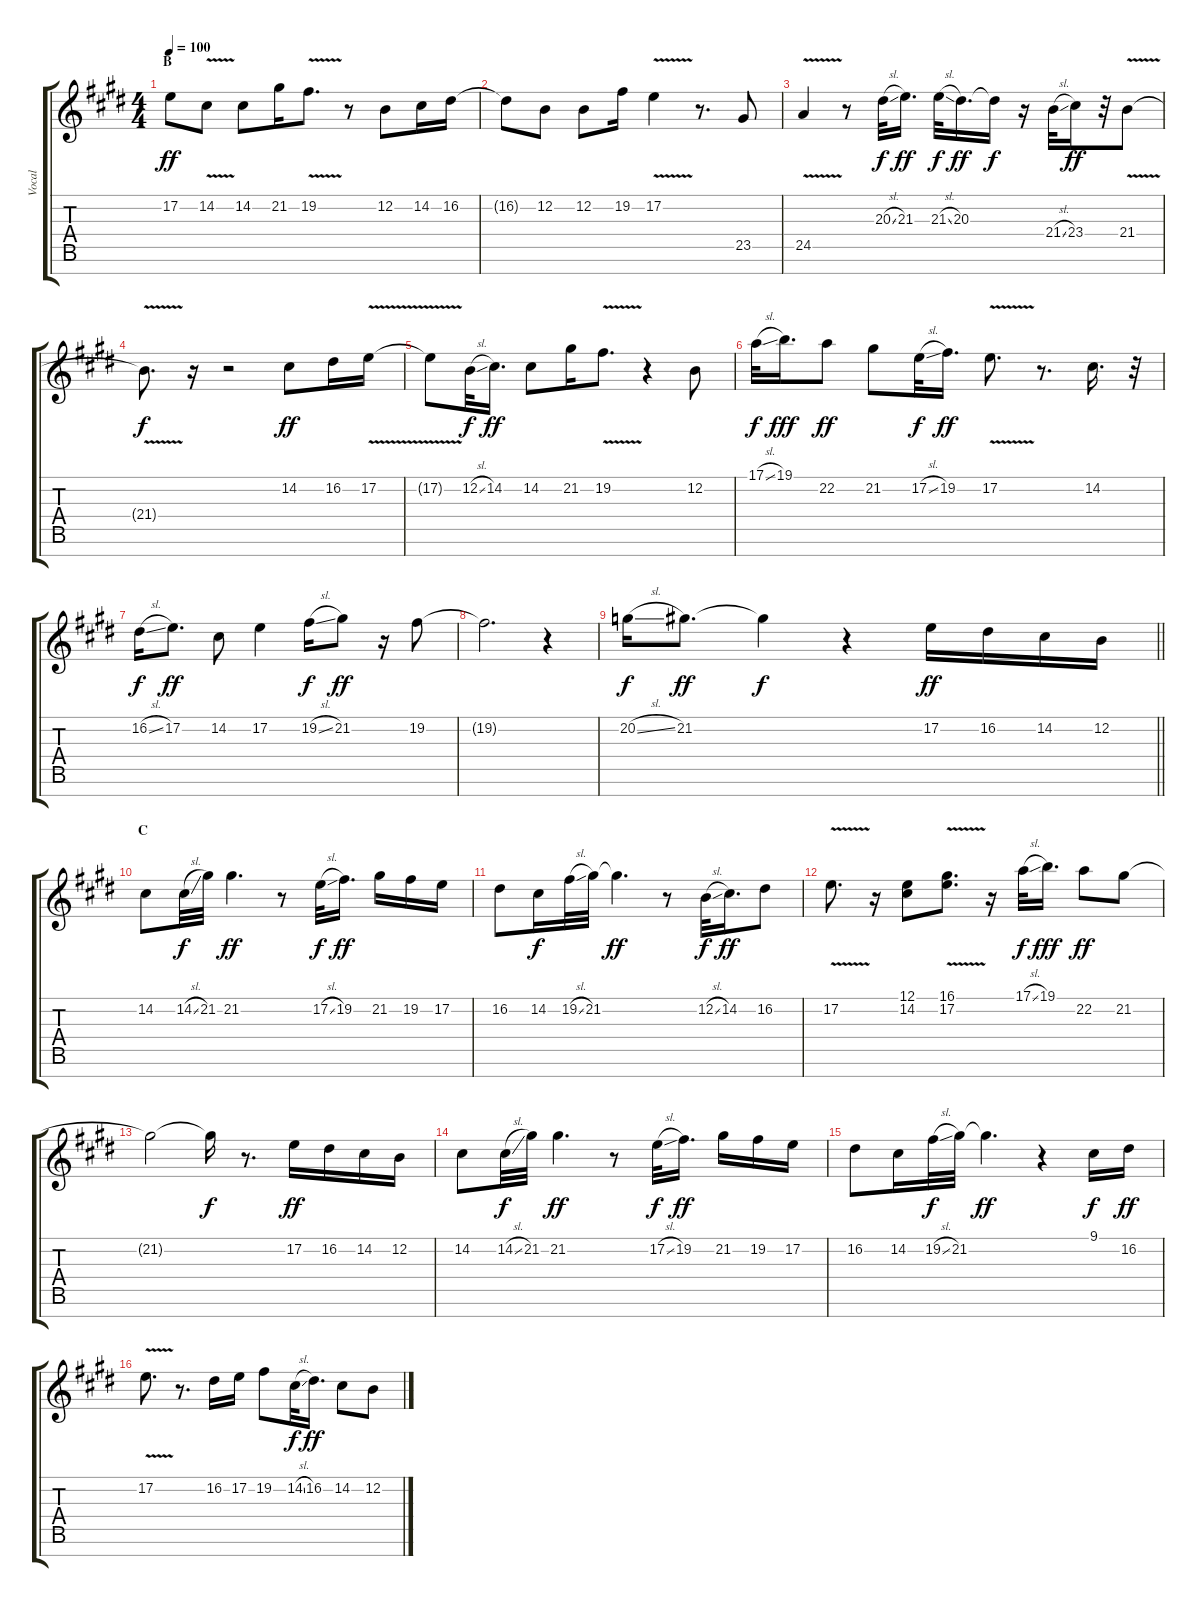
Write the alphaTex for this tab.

\track ("Vocal" "Vocal") {instrument recorder}
\staff {score tabs}
\tuning (E4 B3 G3 D3 A2 E2 B1) {hide}
\ts (4 4)
\section ("" "B")
\tempo 100
\clef g2
\ks e
17.2{t}.8{dy ff} 14.2{v}.8 14.2.8 21.2.16 19.2{v}.8{d} r.8 12.2.8 14.2.16 16.2.16 |
16.2{t}.8 12.2.8 12.2.8 19.2.16 17.2{v}.4 r.8{d} 23.5.8 |
24.5{v}.4 r.8 20.3{sl}.32{dy f} 21.3.16{d dy ff} 21.3{sl}.32{dy f} 20.3.16{d dy ff} 20.3{t}.16{dy f} r.16 21.4{sl}.32 23.4.16{dy ff} r.32 21.4{v}.8 |
21.4{t}.8{d dy f} r.16 r.2 14.2.8{dy ff} 16.2.16 17.2{v}.16 |
17.2{t}.8 12.2{sl}.32{dy f} 14.2.16{d dy ff} 14.2.8 21.2.16 19.2{v}.8{d} r.4 12.2.8 |
17.1{sl}.32{dy f} 19.1.16{d dy fff} 22.2.8{dy ff} 21.2.8 17.2{sl}.32{dy f} 19.2.16{d dy ff} 17.2{v}.8{d} r.8{d} 14.2.16{d} r.32 |
16.2{sl}.16{dy f volume 16} 17.2.8{d dy ff} 14.2.8 17.2.4 19.2{sl}.16{dy f} 21.2.8{dy ff} r.16 19.2.8 |
19.2{t}.2{d} r.4 |
\barLineRight lightlight
20.2{sl}.16{dy f} 21.2.8{d dy ff} 21.2{t}.4{dy f} r.4 17.2.16{dy ff} 16.2.16 14.2.16 12.2.16 |
\section ("" "C")
14.2.8 14.2{sl}.32{dy f} 21.2.32 21.2.4{d dy ff} r.8 17.2{sl}.32{dy f} 19.2.16{d dy ff} 21.2.16 19.2.16 17.2.16 |
16.2.8 14.2.16{dy f} 19.2{sl}.32 21.2.32 21.2{t}.4{d dy ff} r.8 12.2{sl}.32{dy f} 14.2.16{d dy ff} 16.2.8 |
17.2{v}.8{d} r.16 (12.1 14.2).8 (16.1 17.2{v}).8{d} r.16 17.1{sl}.32{dy f} 19.1.16{d dy fff} 22.2.8{dy ff} 21.2.8 |
21.2{t}.2 21.2{t}.16{dy f} r.8{d} 17.2.16{dy ff} 16.2.16 14.2.16 12.2.16 |
14.2.8 14.2{sl}.32{dy f} 21.2.32 21.2.4{d dy ff} r.8 17.2{sl}.32{dy f} 19.2.16{d dy ff} 21.2.16 19.2.16 17.2.16 |
16.2.8 14.2.16 19.2{sl}.32{dy f} 21.2.32 21.2{t}.4{d dy ff} r.4 9.1.16{dy f} 16.2.16{dy ff} |
17.2{v}.8{d} r.8{d} 16.2.16 17.2.16 19.2.8 14.2{sl}.32{dy f} 16.2.16{d dy ff} 14.2.8 12.2.8
